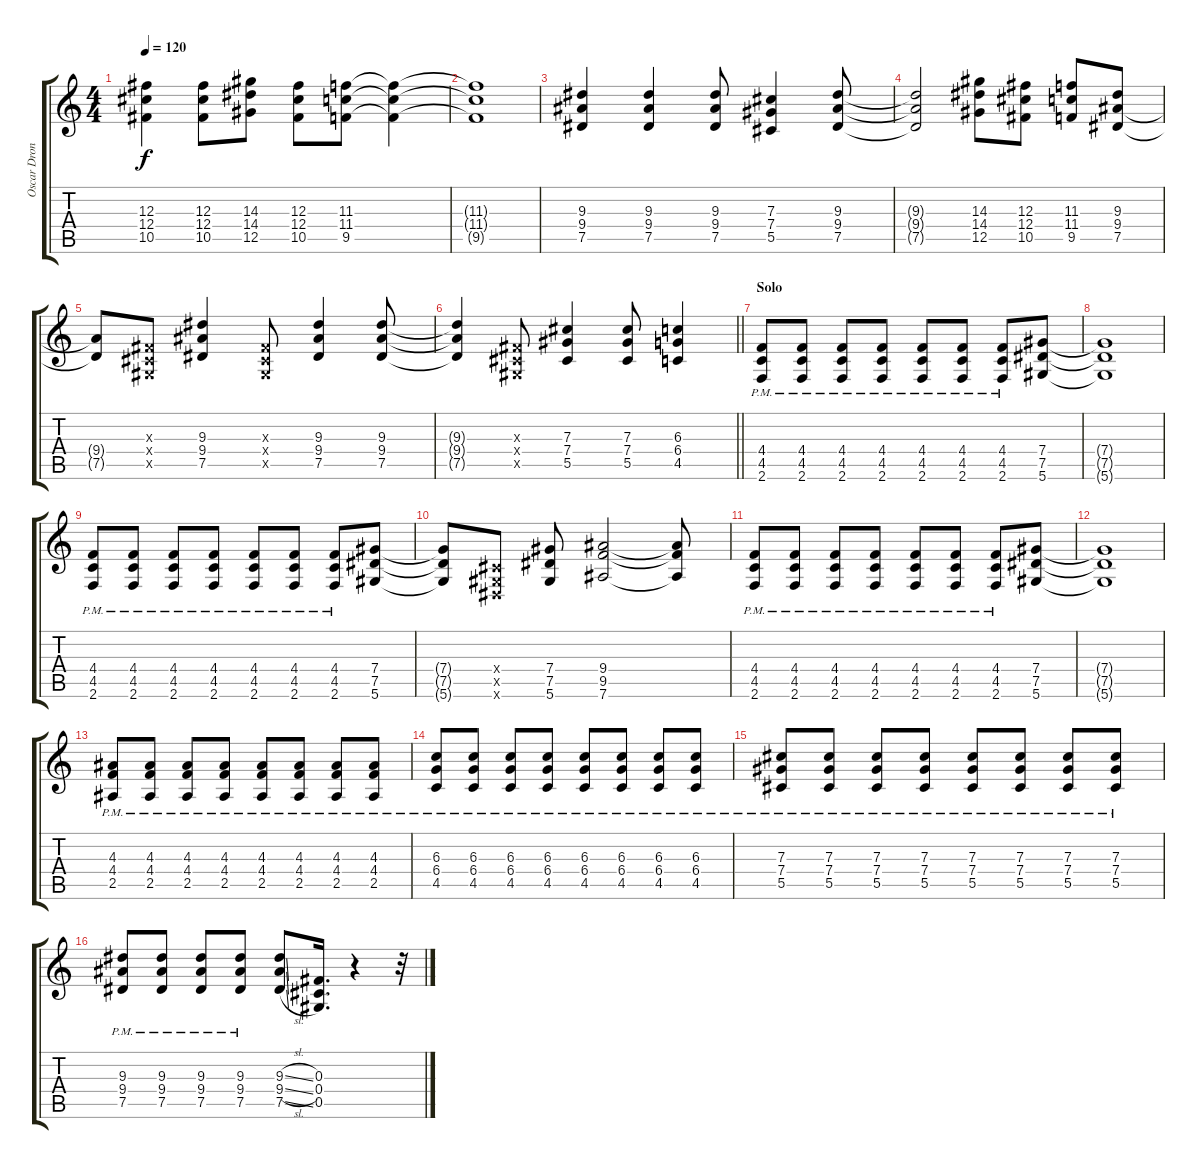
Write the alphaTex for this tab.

\track ("Oscar Dronjak" "Oscar Dron") {instrument distortionguitar}
\staff {score tabs}
\tuning (Eb4 Bb3 Gb3 Db3 Ab2 Eb2) {hide}
\ts (4 4)
\tempo 120
\clef g2
\ks c
(12.3 12.4 10.5).4{dy f} (12.3 12.4 10.5).8 (14.3 14.4 12.5).8 (12.3 12.4 10.5).8 (11.3 11.4 9.5).8 (11.3{t} 11.4{t} 9.5{t}).4 |
(11.3{t} 11.4{t} 9.5{t}).1 |
(9.3 9.4 7.5).4 (9.3 9.4 7.5).4 (9.3 9.4 7.5).8 (7.3 7.4 5.5).4 (9.3 9.4 7.5).8 |
(9.3{t} 9.4{t} 7.5{t}).2 (14.3 14.4 12.5).8 (12.3 12.4 10.5).8 (11.3 11.4 9.5).8 (9.3 9.4 7.5).8 |
(9.4{t} 7.5{t}).8 (0.3{x} 0.4{x} 0.5{x}).8 (9.3 9.4 7.5).4 (0.3{x} 0.4{x} 0.5{x}).8 (9.3 9.4 7.5).4 (9.3 9.4 7.5).8 |
\barLineRight lightlight
(9.3{t} 9.4{t} 7.5{t}).4 (0.3{x} 0.4{x} 0.5{x}).8 (7.3 7.4 5.5).4 (7.3 7.4 5.5).8 (6.3 6.4 4.5).4 |
\section ("" "Solo")
(4.4 4.5{pm} 2.6{pm}).8{volume 14} (4.4 4.5{pm} 2.6{pm}).8 (4.4 4.5{pm} 2.6{pm}).8 (4.4 4.5{pm} 2.6{pm}).8 (4.4 4.5{pm} 2.6{pm}).8 (4.4 4.5{pm} 2.6{pm}).8 (4.4 4.5{pm} 2.6{pm}).8 (7.4 7.5 5.6).8 |
(7.4{t} 7.5{t} 5.6{t}).1 |
(4.4 4.5{pm} 2.6{pm}).8 (4.4 4.5{pm} 2.6{pm}).8 (4.4 4.5{pm} 2.6{pm}).8 (4.4 4.5{pm} 2.6{pm}).8 (4.4 4.5{pm} 2.6{pm}).8 (4.4 4.5{pm} 2.6{pm}).8 (4.4 4.5{pm} 2.6{pm}).8 (7.4 7.5 5.6).8 |
(7.4{t} 7.5{t} 5.6{t}).8 (0.4{x} 0.5{x} 0.6{x}).8 (7.4 7.5 5.6).8 (9.4 9.5 7.6).2 (9.4{t} 9.5{t} 7.6{t}).8 |
(4.4 4.5{pm} 2.6{pm}).8 (4.4 4.5{pm} 2.6{pm}).8 (4.4 4.5{pm} 2.6{pm}).8 (4.4 4.5{pm} 2.6{pm}).8 (4.4 4.5{pm} 2.6{pm}).8 (4.4 4.5{pm} 2.6{pm}).8 (4.4 4.5{pm} 2.6{pm}).8 (7.4 7.5 5.6).8 |
(7.4{t} 7.5{t} 5.6{t}).1 |
(4.3 4.4{pm} 2.5{pm}).8 (4.3 4.4{pm} 2.5{pm}).8 (4.3 4.4{pm} 2.5{pm}).8 (4.3 4.4{pm} 2.5{pm}).8 (4.3 4.4{pm} 2.5{pm}).8 (4.3 4.4{pm} 2.5{pm}).8 (4.3 4.4{pm} 2.5{pm}).8 (4.3 4.4{pm} 2.5{pm}).8 |
(6.3 6.4{pm} 4.5{pm}).8 (6.3 6.4{pm} 4.5{pm}).8 (6.3 6.4{pm} 4.5{pm}).8 (6.3 6.4{pm} 4.5{pm}).8 (6.3 6.4{pm} 4.5{pm}).8 (6.3 6.4{pm} 4.5{pm}).8 (6.3 6.4{pm} 4.5{pm}).8 (6.3 6.4{pm} 4.5{pm}).8 |
(7.3 7.4{pm} 5.5{pm}).8 (7.3 7.4{pm} 5.5{pm}).8 (7.3 7.4{pm} 5.5{pm}).8 (7.3 7.4{pm} 5.5{pm}).8 (7.3 7.4{pm} 5.5{pm}).8 (7.3 7.4{pm} 5.5{pm}).8 (7.3 7.4{pm} 5.5{pm}).8 (7.3 7.4{pm} 5.5{pm}).8 |
(9.3 9.4{pm} 7.5{pm}).8 (9.3 9.4{pm} 7.5{pm}).8 (9.3 9.4{pm} 7.5{pm}).8 (9.3 9.4{pm} 7.5{pm}).8 (9.3{sl} 9.4{sl} 7.5{sl}).8 (0.3 0.4 0.5).16{d} r.4 r.32
